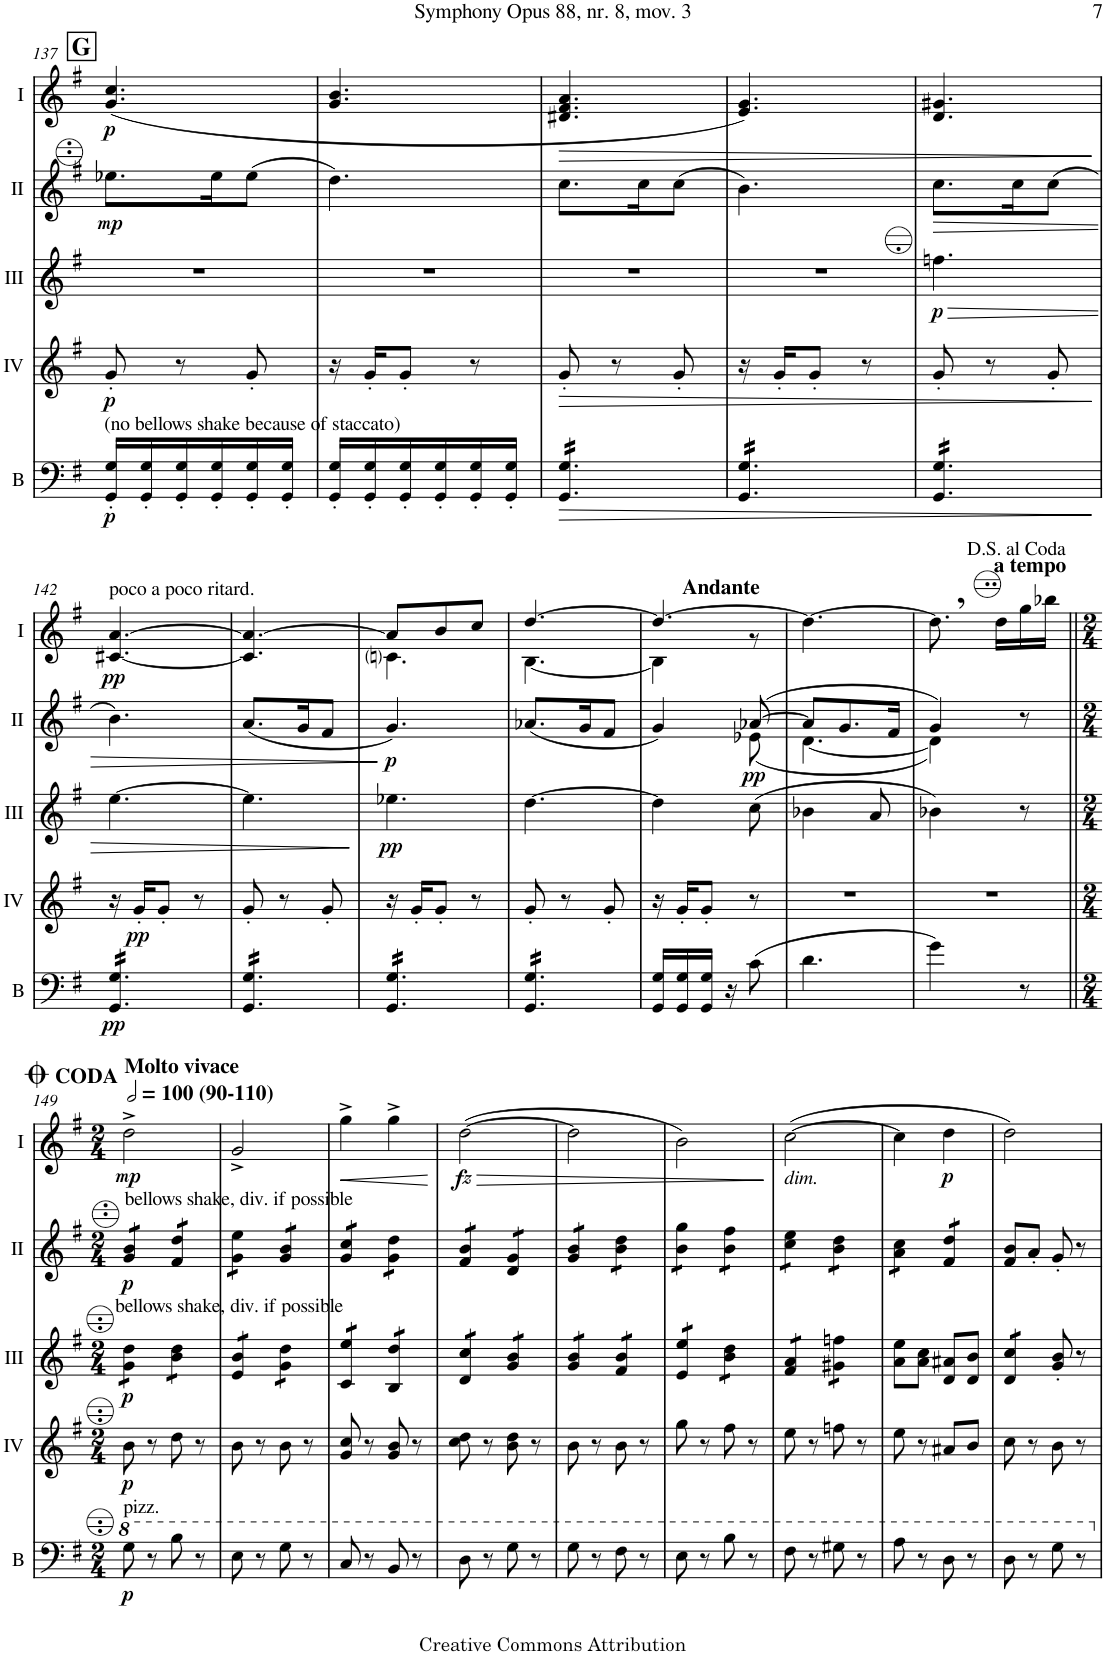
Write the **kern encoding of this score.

**kern	**dynam	**kern	**dynam	**kern	**dynam	**kern	**dynam	**kern	**dynam
*part5	*part5	*part4	*part4	*part3	*part3	*part2	*part2	*part1	*part1
*staff5	*staff5	*staff4	*staff4	*staff3	*staff3	*staff2	*staff2	*staff1	*staff1
*I"Bass	*	*I"Acc. 4	*	*I"Acc. 3	*	*I"Acc. 2	*	*I"Acc. 1	*
*I'B	*	*	*	*	*	*	*	*	*
!!LO:PB:g=z
*clefF4	*	*clefG2	*	*clefG2	*	*clefG2	*	*clefG2	*
*Trd7c12	*	*Trd7c12	*	*Trd7c12	*	*	*	*	*
*k[f#]	*	*k[f#]	*	*k[f#]	*	*k[f#]	*	*k[f#]	*
*M3/8	*	*M3/8	*	*M3/8	*	*M3/8	*	*M3/8	*
!!LO:REH:place=s1:a:B:cj:fs=14:t=G
=137	=137	=137	=137	=137	=137	=137	=137	=137	=137
!LO:TX:a:t=(no bellows shake because of staccato)	!	!	!	!	!	!	!	!	!
!	!LO:DY:b	!	!LO:DY:b	!	!	!	!LO:DY:b	!	!LO:DY:b
16GG/' 16G/'LL	p	8g'/	p	4.r	.	8.ee-X\L	mp	(4.g/ 4.cc/	p
16GG/' 16G/'	.	.	.	.	.	.	.	.	.
16GG/' 16G/'	.	8r	.	.	.	.	.	.	.
16GG/' 16G/'	.	.	.	.	.	16ee-\K	.	.	.
16GG/' 16G/'	.	8g'/	.	.	.	(8ee-\J	.	.	.
16GG/' 16G/'JJ	.	.	.	.	.	.	.	.	.
=138	=138	=138	=138	=138	=138	=138	=138	=138	=138
16GG/' 16G/'LL	.	16r	.	4.r	.	4.dd\)	.	4.g/ 4.b/	.
16GG/' 16G/'	.	16g'/KL	.	.	.	.	.	.	.
16GG/' 16G/'	.	8g'/J	.	.	.	.	.	.	.
16GG/' 16G/'	.	.	.	.	.	.	.	.	.
16GG/' 16G/'	.	8r	.	.	.	.	.	.	.
16GG/' 16G/'JJ	.	.	.	.	.	.	.	.	.
=139	=139	=139	=139	=139	=139	=139	=139	=139	=139
!	!LO:HP:b	!	!LO:HP:b	!	!	!	!	!	!LO:HP:b
*tremolo	*	*	*	*	*	*	*	*	*
16GG/ 16G/LL	>	8g'/	>	4.r	.	8.cc\L	.	4.d#X/ 4.f#/ 4.a/	>
16GG/ 16G/	.	.	.	.	.	.	.	.	.
16GG/ 16G/	.	8r	.	.	.	.	.	.	.
16GG/ 16G/	.	.	.	.	.	16cc\K	.	.	.
16GG/ 16G/	.	8g'/	.	.	.	(8cc\J	.	.	.
16GG/ 16G/JJ	.	.	.	.	.	.	.	.	.
=140	=140	=140	=140	=140	=140	=140	=140	=140	=140
16GG/ 16G/LL	.	16r	.	4.r	.	4.b\)	.	4.e/ 4.g/)	.
16GG/ 16G/	.	16g'/KL	.	.	.	.	.	.	.
16GG/ 16G/	.	8g'/J	.	.	.	.	.	.	.
16GG/ 16G/	.	.	.	.	.	.	.	.	.
16GG/ 16G/	.	8r	.	.	.	.	.	.	.
16GG/ 16G/JJ	.	.	.	.	.	.	.	.	.
=141	=141	=141	=141	=141	=141	=141	=141	=141	=141
!	!	!	!	!	!LO:HP:b	!	!LO:HP:b	!	!
!	!	!	!	!	!LO:DY:n=1:b	!	!	!	!
16GG/ 16G/LL	.	8g'/	.	4.ffn\	> p	8.cc\L	>	4.d/ 4.g#X/	.
16GG/ 16G/	.	.	.	.	.	.	.	.	.
16GG/ 16G/	.	8r	.	.	.	.	.	.	.
16GG/ 16G/	.	.	.	.	.	16cc\K	.	.	.
16GG/ 16G/	.	8g'/	.	.	.	(8cc\J	.	.	.
16GG/ 16G/JJ	.	.	.	.	.	.	.	.	.
.	]	.	]	.	.	.	.	.	]
!!LO:LB:g=z
=142	=142	=142	=142	=142	=142	=142	=142	=142	=142
!	!	!	!	!	!	!	!	!LO:TX:a:t=poco a poco ritard.	!
!	!LO:DY:b	!	!	!	!	!	!	!	!LO:DY:b
16GG/ 16G/LL	pp	16r	.	[4.ee\	.	4.b\)	.	[4.c#X/ [4.a/	pp
!	!	!	!LO:DY:b	!	!	!	!	!	!
16GG/ 16G/	.	16g'/KL	pp	.	.	.	.	.	.
16GG/ 16G/	.	8g'/J	.	.	.	.	.	.	.
16GG/ 16G/	.	.	.	.	.	.	.	.	.
16GG/ 16G/	.	8r	.	.	.	.	.	.	.
16GG/ 16G/JJ	.	.	.	.	.	.	.	.	.
=143	=143	=143	=143	=143	=143	=143	=143	=143	=143
16GG/ 16G/LL	.	8g'/	.	4.ee\]	.	(8.a/L	.	4.c#/] 4.a/_	.
16GG/ 16G/	.	.	.	.	.	.	.	.	.
16GG/ 16G/	.	8r	.	.	.	.	.	.	.
16GG/ 16G/	.	.	.	.	.	16g/K	.	.	.
16GG/ 16G/	.	8g'/	.	.	.	8f#/J	.	.	.
16GG/ 16G/JJ	.	.	.	.	.	.	.	.	.
.	.	.	.	.	]	.	]	.	.
=144	=144	=144	=144	=144	=144	=144	=144	=144	=144
*	*	*	*	*	*	*	*	*^	*
!	!	!	!	!	!LO:DY:b	!	!LO:DY:b	!	!	!
16GG/ 16G/LL	.	16r	.	4.ee-X\	pp	4.g/)	p	8a/L]	4.cni\	.
16GG/ 16G/	.	16g'/KL	.	.	.	.	.	.	.	.
16GG/ 16G/	.	8g'/J	.	.	.	.	.	8b/	.	.
16GG/ 16G/	.	.	.	.	.	.	.	.	.	.
16GG/ 16G/	.	8r	.	.	.	.	.	8cc/J	.	.
16GG/ 16G/JJ	.	.	.	.	.	.	.	.	.	.
=145	=145	=145	=145	=145	=145	=145	=145	=145	=145	=145
16GG/ 16G/LL	.	8g'/	.	[4.dd\	.	(8.a-X/L	.	[4.dd/	[4.B\	.
16GG/ 16G/	.	.	.	.	.	.	.	.	.	.
16GG/ 16G/	.	8r	.	.	.	.	.	.	.	.
16GG/ 16G/	.	.	.	.	.	16g/K	.	.	.	.
16GG/ 16G/	.	8g'/	.	.	.	8f#/J	.	.	.	.
16GG/ 16G/JJ	.	.	.	.	.	.	.	.	.	.
*Xtremolo	*	*	*	*	*	*	*	*	*	*
=146	=146	=146	=146	=146	=146	=146	=146	=146	=146	=146
*	*	*	*	*	*	*^	*	*	*	*
!	!	!	!	!	!	!	!	!	!LO:TX:a:B:t=Andante	!	!
16GG/ 16G/LL	.	16r	.	4dd\]	.	4g/)	4ryy	.	4.dd/_	4B\]	.
16GG/ 16G/	.	16g'/KL	.	.	.	.	.	.	.	.	.
16GG/ 16G/JJ	.	8g'/J	.	.	.	.	.	.	.	.	.
16r	.	.	.	.	.	.	.	.	.	.	.
!	!	!	!	!	!	!	!	!LO:DY:b	!	!	!
(8c\	.	8r	.	(8cc\	.	([8a-X/	(8e-X\	pp	.	8r	.
*	*	*	*	*	*	*	*	*	*v	*v	*
=147	=147	=147	=147	=147	=147	=147	=147	=147	=147	=147
4.d\	.	4.r	.	4b-X\	.	8a-/L]	[4.d\	.	4.dd\_	.
.	.	.	.	.	.	8.g/	.	.	.	.
.	.	.	.	8a/	.	.	.	.	.	.
.	.	.	.	.	.	16f#/Jk	.	.	.	.
=148	=148	=148	=148	=148	=148	=148	=148	=148	=148	=148
*	*	*	*	*^	*	*	*	*	*	*
4g\)	.	4.r	.	4b-X\)	4ryy	.	4g/)	4d\])	.	8.dd,\]	.
!	!	!	!	!	!	!	!	!	!	!LO:TX:a:B:t=a tempo	!
.	.	.	.	.	.	.	.	.	.	16dd\LL	.
8r	.	.	.	8r	8ryy	.	8r	8ryy	.	16gg\	.
.	.	.	.	.	.	.	.	.	.	16bb-X\JJ	.
*	*	*	*	*v	*v	*	*	*	*	*	*
*	*	*	*	*	*	*v	*v	*	*	*
!!LO:LB:g=z
=149||	=149||	=149||	=149||	=149||	=149||	=149||	=149||	=149||	=149||
*M2/4	*	*M2/4	*	*M2/4	*	*M2/4	*	*M2/4	*
*8va	*	*	*	*	*	*	*	*	*
*	*	*	*	*	*	*	*	*MM200	*
!	!	!	!	!	!	!	!	!LO:TX:a:B:t=(90-110)	!
!	!	!	!	!	!	!	!	!LO:TX:a:B:t=Molto vivace	!
!	!	!	!	!	!	!LO:TX:a:t=bellows shake, div. if possible	!	!	!
!	!	!	!	!LO:TX:a:t=bellows shake, div. if possible	!	!	!	!	!
!LO:TX:a:t=pizz.	!	!	!	!	!	!	!	!	!
!	!LO:DY:b	!	!LO:DY:b	!	!LO:DY:b	!	!LO:DY:b	!	!LO:DY:b
*	*	*	*	*tremolo	*	*	*	*	*
*	*	*	*	*	*	*tremolo	*	*	*
8g\	p	8b\	p	8g\ 8dd\L	p	8g/ 8b/L	p	2dd^\	mp
8r	.	8r	.	8g\ 8dd\J	.	8g/ 8b/J	.	.	.
8b\	.	8dd\	.	8b\ 8dd\L	.	8f#/ 8dd/L	.	.	.
8r	.	8r	.	8b\ 8dd\J	.	8f#/ 8dd/J	.	.	.
=150	=150	=150	=150	=150	=150	=150	=150	=150	=150
8e\	.	8b\	.	8e/ 8b/L	.	8g\ 8ee\L	.	2g^/	.
8r	.	8r	.	8e/ 8b/J	.	8g\ 8ee\J	.	.	.
8g\	.	8b\	.	8g\ 8dd\L	.	8g/ 8b/L	.	.	.
8r	.	8r	.	8g\ 8dd\J	.	8g/ 8b/J	.	.	.
=151	=151	=151	=151	=151	=151	=151	=151	=151	=151
!	!	!	!	!	!	!	!	!	!LO:HP:b
8c/	.	8g/ 8cc/	.	8c/ 8ee/L	.	8g/ 8cc/L	.	4gg^\	<
8r	.	8r	.	8c/ 8ee/J	.	8g/ 8cc/J	.	.	.
8B/	.	8g/ 8b/	.	8B/ 8dd/L	.	8g\ 8dd\L	.	4gg^\	.
8r	.	8r	.	8B/ 8dd/J	.	8g\ 8dd\J	.	.	.
.	.	.	.	.	.	.	.	.	[
=152	=152	=152	=152	=152	=152	=152	=152	=152	=152
!	!	!	!	!	!	!	!	!	!LO:HP:b
!	!	!	!	!	!	!	!	!	!LO:DY:n=1:b
8d\	.	8cc\ 8dd\	.	8d/ 8cc/L	.	8f#/ 8b/L	.	([2dd\	> fz
8r	.	8r	.	8d/ 8cc/J	.	8f#/ 8b/J	.	.	.
8g\	.	8b\ 8dd\	.	8g/ 8b/L	.	8d/ 8g/L	.	.	.
8r	.	8r	.	8g/ 8b/J	.	8d/ 8g/J	.	.	.
=153	=153	=153	=153	=153	=153	=153	=153	=153	=153
8g\	.	8b\	.	8g/ 8b/L	.	8g/ 8b/L	.	2dd\]	.
8r	.	8r	.	8g/ 8b/J	.	8g/ 8b/J	.	.	.
8f#\	.	8b\	.	8f#/ 8b/L	.	8b\ 8dd\L	.	.	.
8r	.	8r	.	8f#/ 8b/J	.	8b\ 8dd\J	.	.	.
=154	=154	=154	=154	=154	=154	=154	=154	=154	=154
8e\	.	8gg\	.	8e/ 8ee/L	.	8b\ 8gg\L	.	2b\)	.
8r	.	8r	.	8e/ 8ee/J	.	8b\ 8gg\J	.	.	.
8b\	.	8ff#\	.	8b\ 8dd\L	.	8b\ 8ff#\L	.	.	.
8r	.	8r	.	8b\ 8dd\J	.	8b\ 8ff#\J	.	.	.
.	.	.	.	.	.	.	.	.	]
=155	=155	=155	=155	=155	=155	=155	=155	=155	=155
!	!	!	!	!	!	!	!	!LO:TX:b:i:t=dim.	!
8f#\	.	8ee\	.	8f#/ 8a/L	.	8cc\ 8ee\L	.	([2cc\	.
8r	.	8r	.	8f#/ 8a/J	.	8cc\ 8ee\J	.	.	.
8g#X\	.	8ffn\	.	8g#X\ 8ffn\L	.	8b\ 8dd\L	.	.	.
8r	.	8r	.	8g#X\ 8ffn\J	.	8b\ 8dd\J	.	.	.
*	*	*	*	*Xtremolo	*	*	*	*	*
=156	=156	=156	=156	=156	=156	=156	=156	=156	=156
8a\	.	8ee\	.	8a\ 8ee\L	.	8a\ 8cc\L	.	4cc\]	.
8r	.	8r	.	8a\ 8cc\J	.	8a\ 8cc\J	.	.	.
!	!	!	!	!	!	!	!	!	!LO:DY:b
8d\	.	8a#X/L	.	8d/ 8a#X/L	.	8f#/ 8dd/L	.	4dd\	p
8r	.	8b/J	.	8d/ 8b/J	.	8f#/ 8dd/J	.	.	.
*	*	*	*	*	*	*Xtremolo	*	*	*
=157	=157	=157	=157	=157	=157	=157	=157	=157	=157
*	*	*	*	*tremolo	*	*	*	*	*
8d\	.	8cc\	.	8d/ 8cc/L	.	8f#/ 8b/L	.	2dd\)	.
8r	.	8r	.	8d/ 8cc/J	.	8a'/J	.	.	.
*	*	*	*	*Xtremolo	*	*	*	*	*
8g\	.	8b\	.	8g/' 8b/'	.	8g'/	.	.	.
8r	.	8r	.	8r	.	8r	.	.	.
*X8va	*	*	*	*	*	*	*	*	*
=	=	=	=	=	=	=	=	=	=
*-	*-	*-	*-	*-	*-	*-	*-	*-	*-
